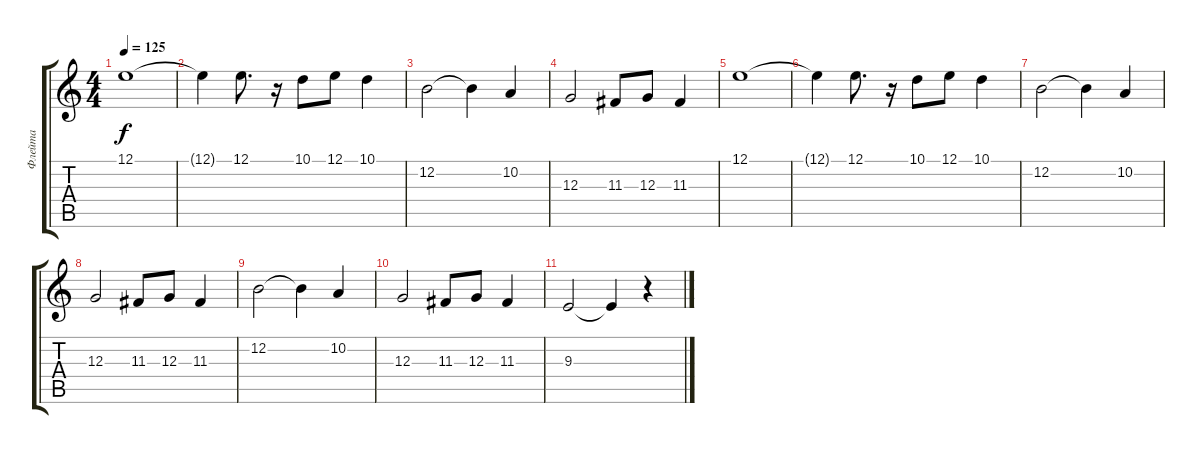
\track ("Флейта" "Флейта") {instrument panflute}
\staff {score tabs}
\tuning (E4 B3 G3 D3 A2 E2) {hide}
\ts (4 4)
\tempo 125
\clef g2
\ks c
12.1.1{dy f} |
12.1{t}.4 12.1.8{d} r.16 10.1.8 12.1.8 10.1.4 |
12.2.2 12.2{t}.4 10.2.4 |
12.3.2 11.3.8 12.3.8 11.3.4 |
12.1.1 |
12.1{t}.4 12.1.8{d} r.16 10.1.8 12.1.8 10.1.4 |
12.2.2 12.2{t}.4 10.2.4 |
12.3.2 11.3.8 12.3.8 11.3.4 |
12.2.2 12.2{t}.4 10.2.4 |
12.3.2 11.3.8 12.3.8 11.3.4 |
9.3.2 9.3{t}.4 r.4
